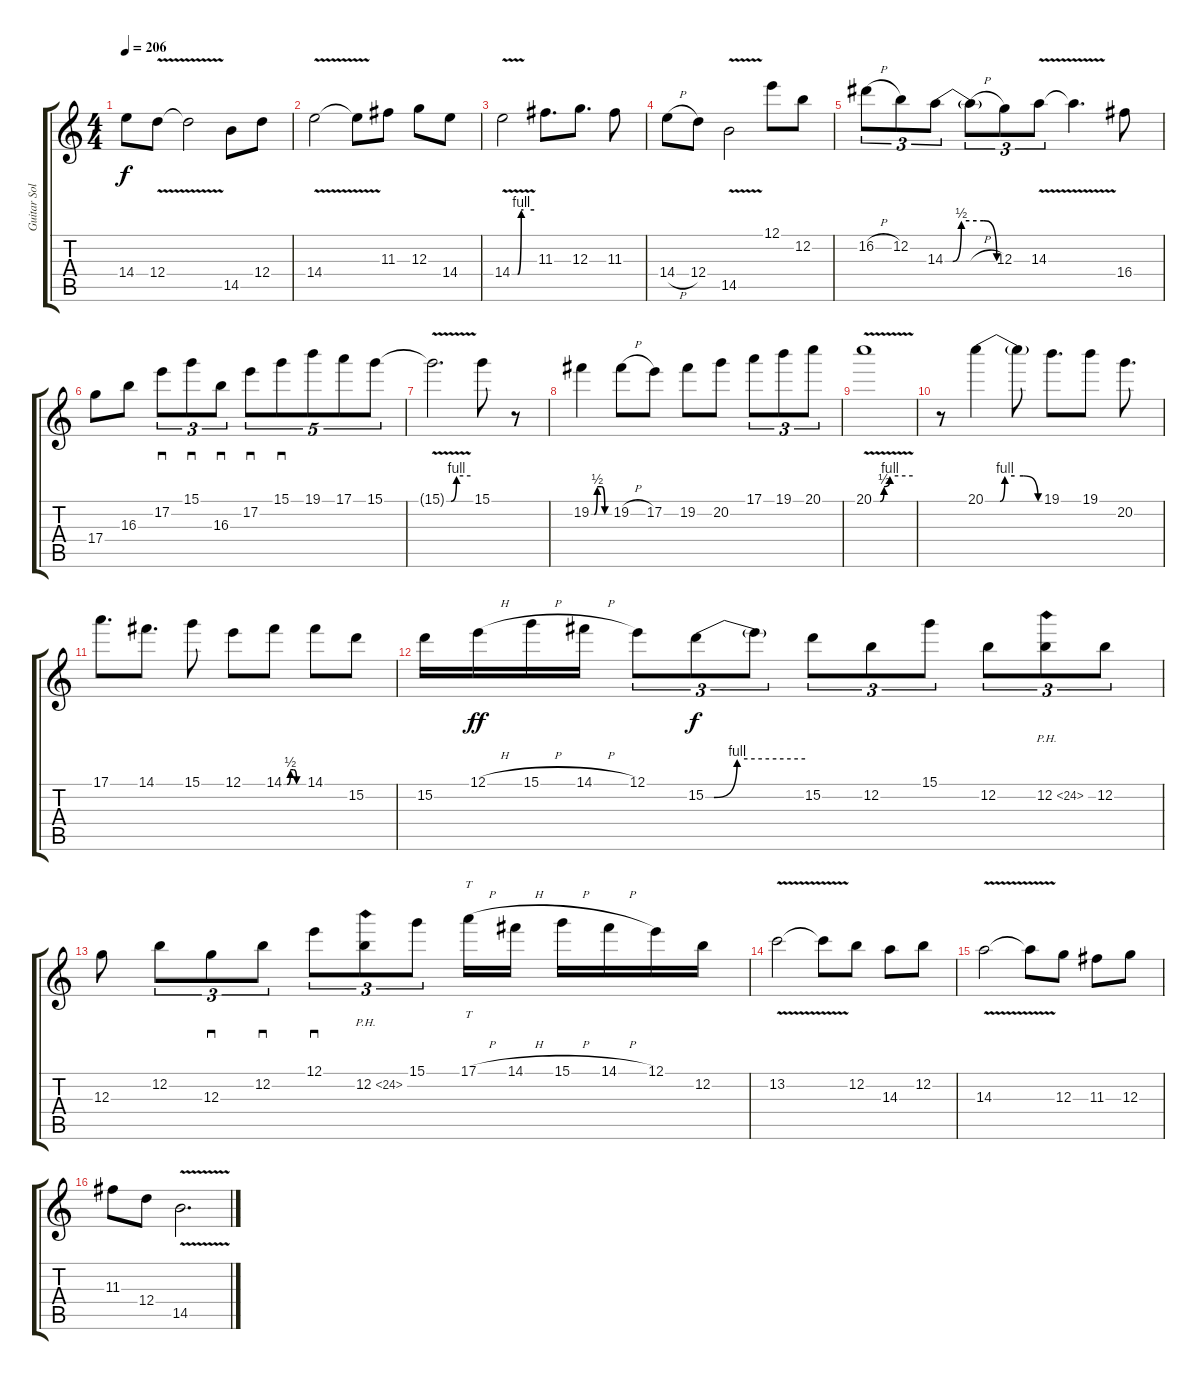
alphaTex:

\track ("Guitar Solo" "Guitar Sol") {instrument distortionguitar}
\staff {score tabs}
\tuning (E4 B3 G3 D3 A2 E2) {hide}
\ts (4 4)
\tempo 206
\clef g2
\ks c
14.4.8{dy f} 12.4{v}.8 12.4{t}.2 14.5.8 12.4.8 |
14.4{v}.2 14.4{t}.8 11.3.8 12.3.8 14.4.8 |
14.4{be (custom 0 0 10 0 15 0 25 4 31 4 60 4) v}.2 11.3.8{d} 12.3.8{d} 11.3.8 |
14.4{h}.8 12.4.8 14.5{v}.2 12.1.8 12.2.8 |
16.2{h}.8{tu (3 2)} 12.2.8{tu (3 2)} 14.3{be (custom 0 0 5 0 9 0 19 2 45 2 60 0)}.8{tu (3 2)} 14.3{h t}.8{tu (3 2)} 12.3.8{tu (3 2)} 14.3{v}.8{tu (3 2)} 14.3{t}.4{d} 16.4.8 |
17.4.8 16.3.8 17.2.8{sd tu (3 2)} 15.1.8{sd tu (3 2)} 16.3.8{sd tu (3 2)} 17.2.8{sd tu (5 4)} 15.1.8{sd tu (5 4)} 19.1.8{tu (5 4)} 17.1.8{tu (5 4)} 15.1.8{tu (5 4)} |
15.1{be (custom 0 0 11 0 25 4 60 4) v t}.2{d} 15.1.8 r.8 |
19.2{be (custom 0 0 10 0 20 2 35 2 45 0 60 0)}.4 19.2{h}.8 17.2.8 19.2.8 20.2.8 17.1.8{tu (3 2)} 19.1.8{tu (3 2)} 20.1.8{tu (3 2)} |
20.1{be (custom 0 0 10 0 16 2 25 4 60 4) v}.1 |
r.8 20.1{be (custom 0 0 15 0 20 4 30 4 39 4 54 0 60 0)}.4 20.1{t}.8 19.1.8{d} 19.1.8 20.2.8{d} |
17.1.8{d} 14.1.8{d} 15.1.8 12.1.8 14.1{be (custom 0 0 10 0 20 2 30 2 39 0 60 0)}.8 14.1.8 15.2.8 |
15.2.16 12.1{h}.16{dy ff} 15.1{h}.16 14.1{h}.16 12.1.8{tu (3 2)} 15.2{be (custom 0 0 5 0 19 4 60 4)}.8{tu (3 2) dy f} 15.2{t}.8{tu (3 2)} 15.2.8{tu (3 2)} 12.2.8{tu (3 2)} 15.1.8{tu (3 2)} 12.2.8{tu (3 2)} 12.2{ph 12}.8{tu (3 2)} 12.2.8{tu (3 2)} |
12.3.8 12.2.8{tu (3 2)} 12.3.8{sd tu (3 2)} 12.2.8{sd tu (3 2)} 12.1.8{sd tu (3 2)} 12.2{ph 12}.8{tu (3 2)} 15.1.8{tu (3 2)} 17.1{h}.16{tt} 14.1{h}.16 15.1{h}.16 14.1{h}.16 12.1.16 12.2.16 |
13.2{v}.2 13.2{t}.8 12.2.8 14.3.8 12.2.8 |
14.3{v}.2 14.3{t}.8 12.3.8 11.3.8 12.3.8 |
11.3.8 12.4.8 14.5{v}.2{d}
